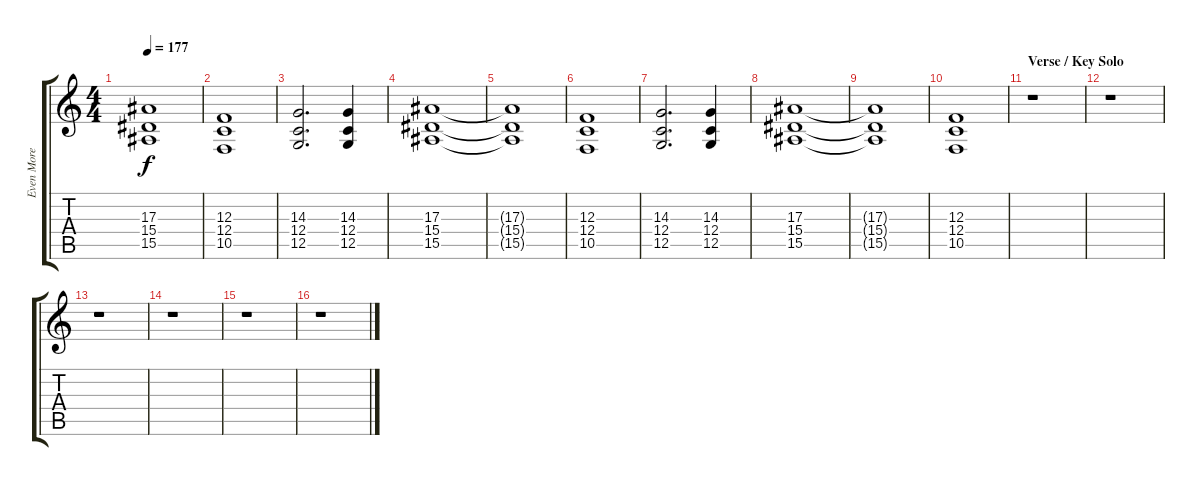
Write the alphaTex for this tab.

\track ("Even More Keys" "Even More ") {instrument tremolostrings}
\staff {score tabs}
\tuning (D4 A3 F3 C3 G2 D2) {hide}
\ts (4 4)
\tempo 177
\clef g2
\ks c
(17.3{t} 15.4{t} 15.5{t}).1{dy f} |
(12.3 12.4 10.5).1 |
(14.3 12.4 12.5).2{d} (14.3 12.4 12.5).4 |
(17.3 15.4 15.5).1 |
(17.3{t} 15.4{t} 15.5{t}).1 |
(12.3 12.4 10.5).1 |
(14.3 12.4 12.5).2{d} (14.3 12.4 12.5).4 |
(17.3 15.4 15.5).1 |
(17.3{t} 15.4{t} 15.5{t}).1 |
(12.3 12.4 10.5).1 |
\section ("" "Verse / Key Solo")
r.1 |
r.1 |
r.1 |
r.1 |
r.1 |
r.1
